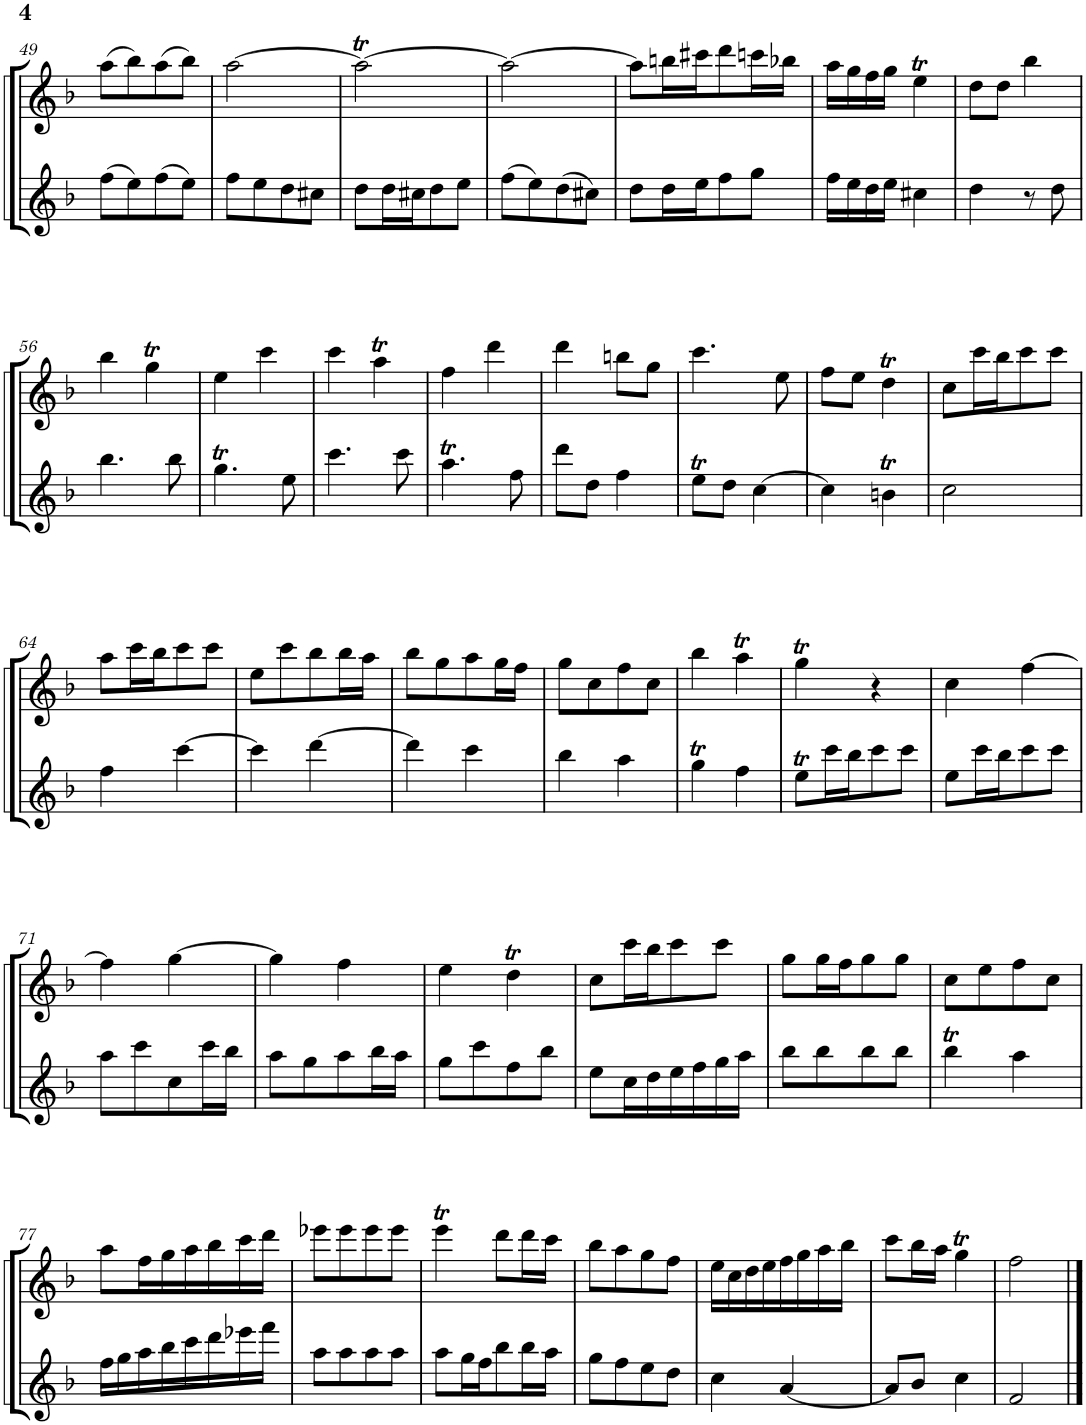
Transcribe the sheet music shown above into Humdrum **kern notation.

**kern	**kern
*part2	*part1
*staff2	*staff1
*I"Alto 2	*I"Alto 1
!!LO:PB:g=z
*clefG2	*clefG2
*k[b-]	*k[b-]
*M4/8	*M4/8
=49	=49
(8ff\L	(8aa\L
8ee\)	8bb-\)
(8ff\	(8aa\
8ee\J)	8bb-\J)
=50	=50
8ff\L	[2aa\
8ee\	.
8dd\	.
8cc#X\J	.
=51	=51
8dd\L	2aat\_
16dd\L	.
16cc#X\J	.
8dd\	.
8ee\J	.
=52	=52
(8ff\L	2aa\_
8ee\)	.
(8dd\	.
8cc#X\J)	.
=53	=53
8dd\L	8aa\L]
16dd\L	16bbn\L
16ee\J	16ccc#X\J
8ff\	8ddd\
8gg\J	16cccn\L
.	16bb-X\JJ
=54	=54
16ff\LL	16aa\LL
16ee\	16gg\
16dd\	16ff\
16ee\JJ	16gg\JJ
4cc#X\	4eet\
=55	=55
4dd\	8dd\L
.	8dd\J
8r	4bb-\
8dd\	.
!!LO:LB:g=z
=56	=56
4.bb-\	4bb-\
.	4ggT\
8bb-\	.
=57	=57
4.ggT\	4ee\
.	4ccc\
8ee\	.
=58	=58
4.ccc\	4ccc\
.	4aat\
8ccc\	.
=59	=59
4.aat\	4ff\
.	4ddd\
8ff\	.
=60	=60
8ddd\L	4ddd\
8dd\J	.
4ff\	8bbn\L
.	8gg\J
=61	=61
8eet\L	4.ccc\
8dd\J	.
[4cc\	.
.	8ee\
=62	=62
4cc\]	8ff\L
.	8ee\J
4bnt\	4ddT\
=63	=63
2cc\	8cc\L
.	16ccc\L
.	16bb-\J
.	8ccc\
.	8ccc\J
!!LO:LB:g=z
=64	=64
4ff\	8aa\L
.	16ccc\L
.	16bb-\J
[4ccc\	8ccc\
.	8ccc\J
=65	=65
4ccc\]	8ee\L
.	8ccc\
[4ddd\	8bb-\
.	16bb-\L
.	16aa\JJ
=66	=66
4ddd\]	8bb-\L
.	8gg\
4ccc\	8aa\
.	16gg\L
.	16ff\JJ
=67	=67
4bb-\	8gg\L
.	8cc\
4aa\	8ff\
.	8cc\J
=68	=68
4ggT\	4bb-\
4ff\	4aat\
=69	=69
8eet\L	4ggT\
16ccc\L	.
16bb-\J	.
8ccc\	4r
8ccc\J	.
=70	=70
8ee\L	4cc\
16ccc\L	.
16bb-\J	.
8ccc\	[4ff\
8ccc\J	.
!!LO:LB:g=z
=71	=71
8aa\L	4ff\]
8ccc\	.
8cc\	[4gg\
16ccc\L	.
16bb-\JJ	.
=72	=72
8aa\L	4gg\]
8gg\	.
8aa\	4ff\
16bb-\L	.
16aa\JJ	.
=73	=73
8gg\L	4ee\
8ccc\	.
8ff\	4ddT\
8bb-\J	.
=74	=74
8ee\L	8cc\L
16cc\L	16ccc\L
16dd\	16bb-\J
16ee\	8ccc\
16ff\	.
16gg\	8ccc\J
16aa\JJ	.
=75	=75
8bb-\L	8gg\L
8bb-\	16gg\L
.	16ff\J
8bb-\	8gg\
8bb-\J	8gg\J
=76	=76
4bb-T\	8cc\L
.	8ee\
4aa\	8ff\
.	8cc\J
!!LO:LB:g=z
=77	=77
16ff\LL	8aa\L
16gg\	.
16aa\	16ff\L
16bb-\	16gg\
16ccc\	16aa\
16ddd\	16bb-\
16eee-X\	16ccc\
16fff\JJ	16ddd\JJ
=78	=78
8aa\L	8eee-X\L
8aa\	8eee-\
8aa\	8eee-\
8aa\J	8eee-\J
=79	=79
8aa\L	4eeet\
16gg\L	.
16ff\J	.
8bb-\	8ddd\L
16bb-\L	16ddd\L
16aa\JJ	16ccc\JJ
=80	=80
8gg\L	8bb-\L
8ff\	8aa\
8ee\	8gg\
8dd\J	8ff\J
=81	=81
4cc\	16ee\LL
.	16cc\
.	16dd\
.	16ee\
[4a/	16ff\
.	16gg\
.	16aa\
.	16bb-\JJ
=82	=82
8a/L]	8ccc\L
8b-/J	16bb-\L
.	16aa\JJ
4cc\	4ggT\
=83	=83
2f/	2ff\
==	==
*-	*-
